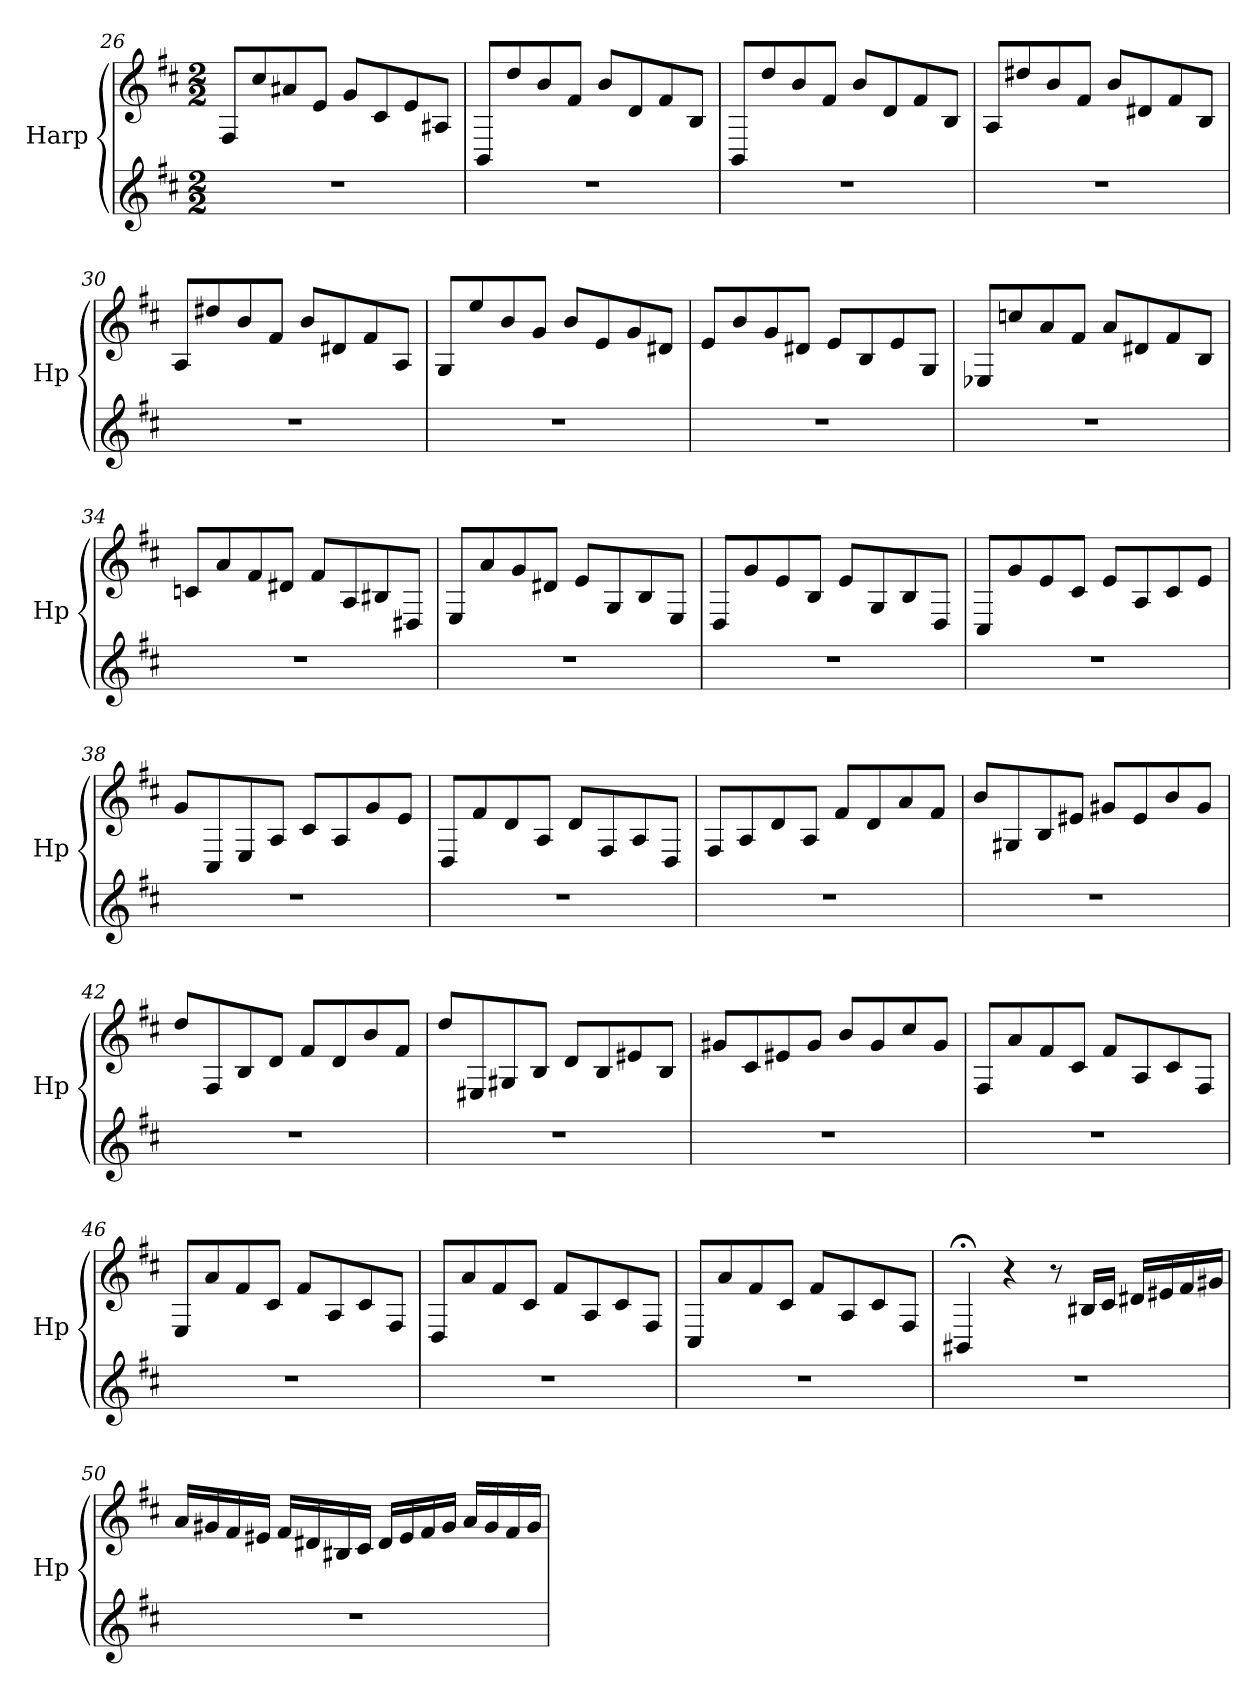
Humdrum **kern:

**kern	**kern
*part1	*part1
*staff2	*staff1
*I"Harp	*
*I'Hp	*
*clefG2	*clefG2
*k[f#c#]	*k[f#c#]
*M2/2	*M2/2
=26	=26
1r	8F#/L
.	8cc#/
.	8a#X/
.	8e/J
.	8g/L
.	8c#/
.	8e/
.	8A#X/J
!!LO:LB:g=z
=27	=27
1r	8BB/L
.	8dd/
.	8b/
.	8f#/J
.	8b/L
.	8d/
.	8f#/
.	8B/J
=28	=28
1r	8BB/L
.	8dd/
.	8b/
.	8f#/J
.	8b/L
.	8d/
.	8f#/
.	8B/J
=29	=29
1r	8A/L
.	8dd#X/
.	8b/
.	8f#/J
.	8b/L
.	8d#X/
.	8f#/
.	8B/J
=30	=30
1r	8A/L
.	8dd#X/
.	8b/
.	8f#/J
.	8b/L
.	8d#X/
.	8f#/
.	8A/J
!!LO:LB:g=z
=31	=31
1r	8G/L
.	8ee/
.	8b/
.	8g/J
.	8b/L
.	8e/
.	8g/
.	8d#X/J
=32	=32
1r	8e/L
.	8b/
.	8g/
.	8d#X/J
.	8e/L
.	8B/
.	8e/
.	8G/J
=33	=33
1r	8E-X/L
.	8ccn/
.	8a/
.	8f#/J
.	8a/L
.	8d#X/
.	8f#/
.	8B/J
=34	=34
1r	8cn/L
.	8a/
.	8f#/
.	8d#X/J
.	8f#/L
.	8A/
.	8B#X/
.	8D#X/J
!!LO:LB:g=z
=35	=35
1r	8E/L
.	8a/
.	8g/
.	8d#X/J
.	8e/L
.	8G/
.	8B/
.	8E/J
=36	=36
1r	8D/L
.	8g/
.	8e/
.	8B/J
.	8e/L
.	8G/
.	8B/
.	8D/J
=37	=37
1r	8C#/L
.	8g/
.	8e/
.	8c#/J
.	8e/L
.	8A/
.	8c#/
.	8e/J
=38	=38
1r	8g/L
.	8C#/
.	8E/
.	8A/J
.	8c#/L
.	8A/
.	8g/
.	8e/J
!!LO:LB:g=z
=39	=39
1r	8D/L
.	8f#/
.	8d/
.	8A/J
.	8d/L
.	8F#/
.	8A/
.	8D/J
=40	=40
1r	8F#/L
.	8A/
.	8d/
.	8A/J
.	8f#/L
.	8d/
.	8a/
.	8f#/J
=41	=41
1r	8b/L
.	8G#X/
.	8B/
.	8e#X/J
.	8g#X/L
.	8e#/
.	8b/
.	8g#/J
=42	=42
1r	8dd/L
.	8F#/
.	8B/
.	8d/J
.	8f#/L
.	8d/
.	8b/
.	8f#/J
!!LO:LB:g=z
=43	=43
1r	8dd/L
.	8E#X/
.	8G#X/
.	8B/J
.	8d/L
.	8B/
.	8e#X/
.	8B/J
=44	=44
1r	8g#X/L
.	8c#/
.	8e#X/
.	8g#/J
.	8b/L
.	8g#/
.	8cc#/
.	8g#/J
=45	=45
1r	8F#/L
.	8a/
.	8f#/
.	8c#/J
.	8f#/L
.	8A/
.	8c#/
.	8F#/J
=46	=46
1r	8E/L
.	8a/
.	8f#/
.	8c#/J
.	8f#/L
.	8A/
.	8c#/
.	8F#/J
!!LO:PB:g=z
=47	=47
1r	8D/L
.	8a/
.	8f#/
.	8c#/J
.	8f#/L
.	8A/
.	8c#/
.	8F#/J
=48	=48
1r	8C#/L
.	8a/
.	8f#/
.	8c#/J
.	8f#/L
.	8A/
.	8c#/
.	8F#/J
=49	=49
1r	4BB#X;</
.	4r
.	8r
.	16B#X/LL
.	16c#/JJ
.	16d#X/LL
.	16e#X/
.	16f#/
.	16g#X/JJ
!!LO:LB:g=z
=50	=50
1r	16a/LL
.	16g#X/
.	16f#/
.	16e#X/JJ
.	16f#/LL
.	16d#X/
.	16B#X/
.	16c#/JJ
.	16d#/LL
.	16e#/
.	16f#/
.	16g#/JJ
.	16a/LL
.	16g#/
.	16f#/
.	16g#/JJ
=	=
*-	*-
